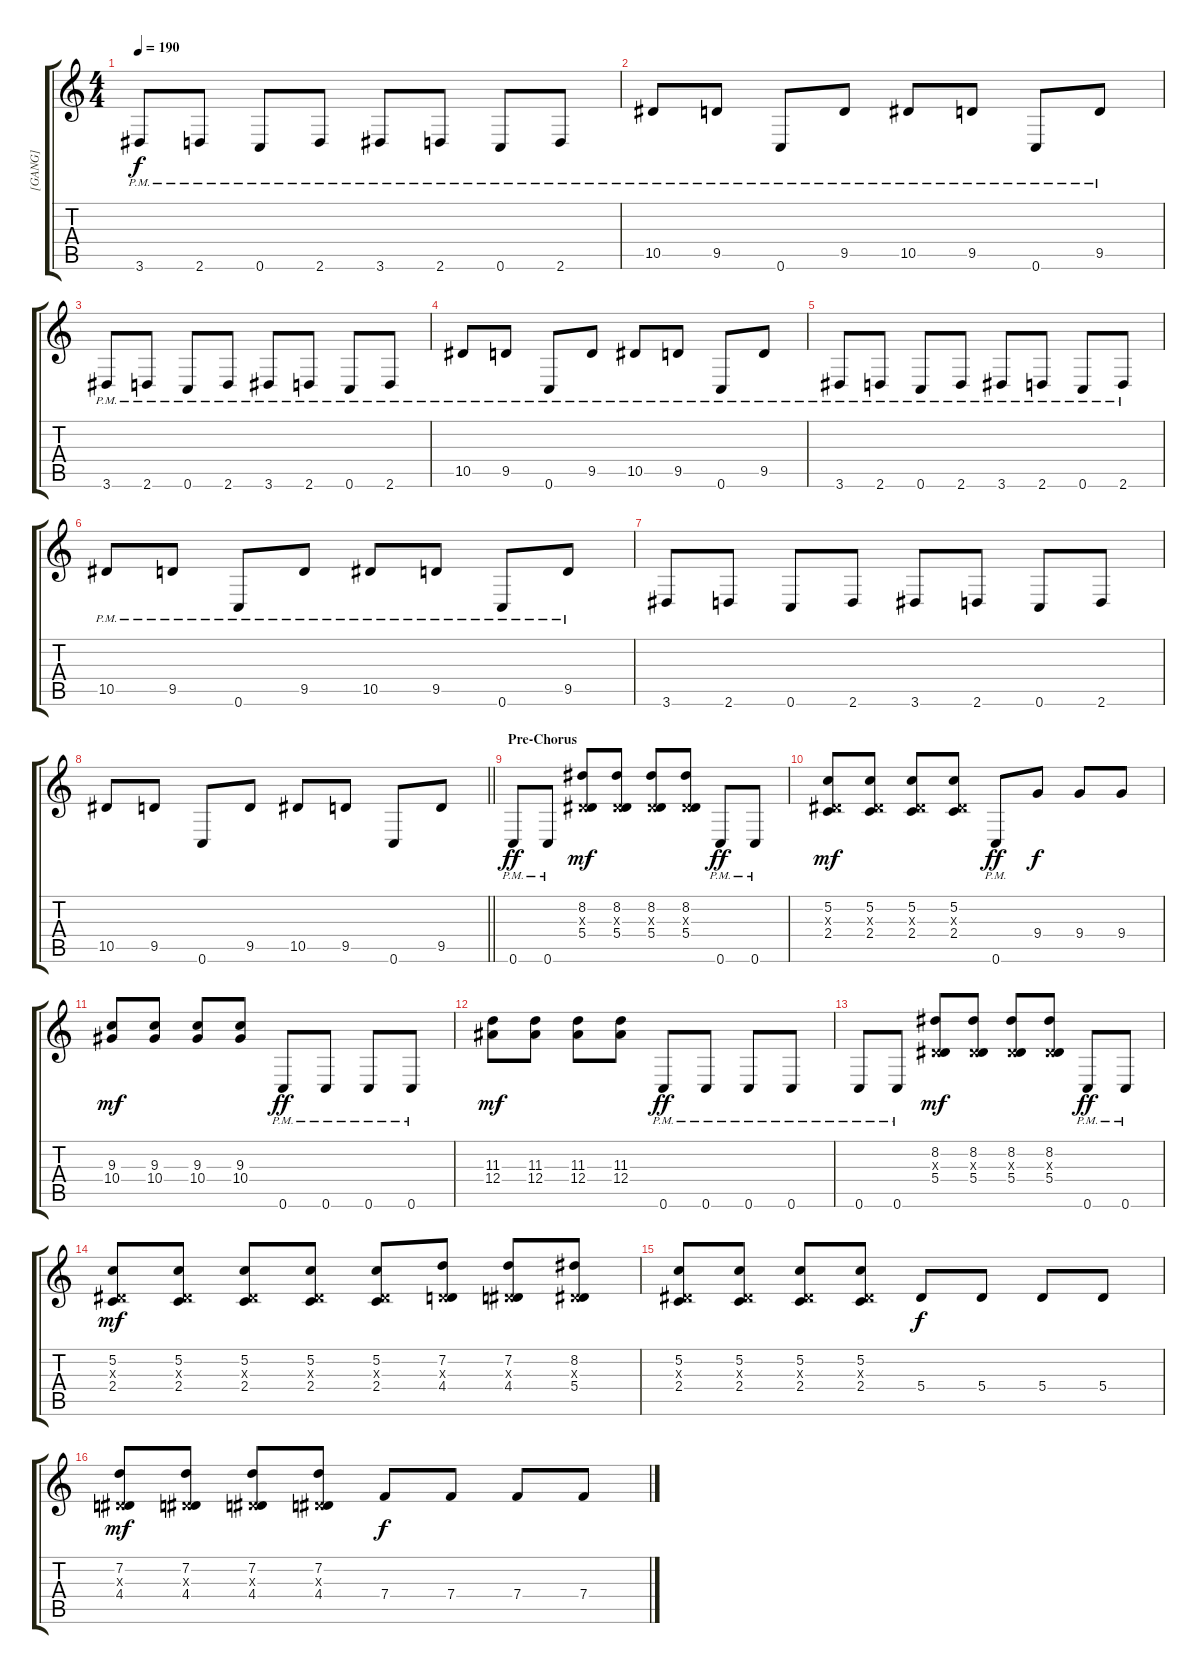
\track ("[GANG]" "[GANG]") {instrument distortionguitar}
\staff {score tabs}
\tuning (C4 G3 Eb3 Bb2 F2 C2) {hide}
\ts (4 4)
\tempo 190
\clef g2
\ks c
3.6{pm}.8{dy f} 2.6{pm}.8 0.6{pm}.8 2.6{pm}.8 3.6{pm}.8 2.6{pm}.8 0.6{pm}.8 2.6{pm}.8 |
10.5{pm}.8 9.5{pm}.8 0.6{pm}.8 9.5{pm}.8 10.5{pm}.8 9.5{pm}.8 0.6{pm}.8 9.5{pm}.8 |
3.6{pm}.8 2.6{pm}.8 0.6{pm}.8 2.6{pm}.8 3.6{pm}.8 2.6{pm}.8 0.6{pm}.8 2.6{pm}.8 |
10.5{pm}.8 9.5{pm}.8 0.6{pm}.8 9.5{pm}.8 10.5{pm}.8 9.5{pm}.8 0.6{pm}.8 9.5{pm}.8 |
3.6{pm}.8 2.6{pm}.8 0.6{pm}.8 2.6{pm}.8 3.6{pm}.8 2.6{pm}.8 0.6{pm}.8 2.6{pm}.8 |
10.5{pm}.8 9.5{pm}.8 0.6{pm}.8 9.5{pm}.8 10.5{pm}.8 9.5{pm}.8 0.6{pm}.8 9.5{pm}.8 |
3.6.8 2.6.8 0.6.8 2.6.8 3.6.8 2.6.8 0.6.8 2.6.8 |
\barLineRight lightlight
10.5.8 9.5.8 0.6.8 9.5.8 10.5.8 9.5.8 0.6.8 9.5.8 |
\section ("" "Pre-Chorus ")
0.6{pm}.8{dy ff} 0.6{pm}.8 (8.2 0.3{x} 5.4).8{dy mf} (8.2 0.3{x} 5.4).8 (8.2 0.3{x} 5.4).8 (8.2 0.3{x} 5.4).8 0.6{pm}.8{dy ff} 0.6{pm}.8 |
(5.2 0.3{x} 2.4).8{dy mf} (5.2 0.3{x} 2.4).8 (5.2 0.3{x} 2.4).8 (5.2 0.3{x} 2.4).8 0.6{pm}.8{dy ff} 9.4.8{dy f} 9.4.8 9.4.8 |
(9.3 10.4).8{dy mf} (9.3 10.4).8 (9.3 10.4).8 (9.3 10.4).8 0.6{pm}.8{dy ff} 0.6{pm}.8 0.6{pm}.8 0.6{pm}.8 |
(11.3 12.4).8{dy mf} (11.3 12.4).8 (11.3 12.4).8 (11.3 12.4).8 0.6{pm}.8{dy ff} 0.6{pm}.8 0.6{pm}.8 0.6{pm}.8 |
0.6{pm}.8 0.6{pm}.8 (8.2 0.3{x} 5.4).8{dy mf} (8.2 0.3{x} 5.4).8 (8.2 0.3{x} 5.4).8 (8.2 0.3{x} 5.4).8 0.6{pm}.8{dy ff} 0.6{pm}.8 |
(5.2 0.3{x} 2.4).8{dy mf} (5.2 0.3{x} 2.4).8 (5.2 0.3{x} 2.4).8 (5.2 0.3{x} 2.4).8 (5.2 0.3{x} 2.4).8 (7.2 0.3{x} 4.4).8 (7.2 0.3{x} 4.4).8 (8.2 0.3{x} 5.4).8 |
(5.2 0.3{x} 2.4).8 (5.2 0.3{x} 2.4).8 (5.2 0.3{x} 2.4).8 (5.2 0.3{x} 2.4).8 5.4.8{dy f} 5.4.8 5.4.8 5.4.8 |
(7.2 0.3{x} 4.4).8{dy mf} (7.2 0.3{x} 4.4).8 (7.2 0.3{x} 4.4).8 (7.2 0.3{x} 4.4).8 7.4.8{dy f} 7.4.8 7.4.8 7.4.8
